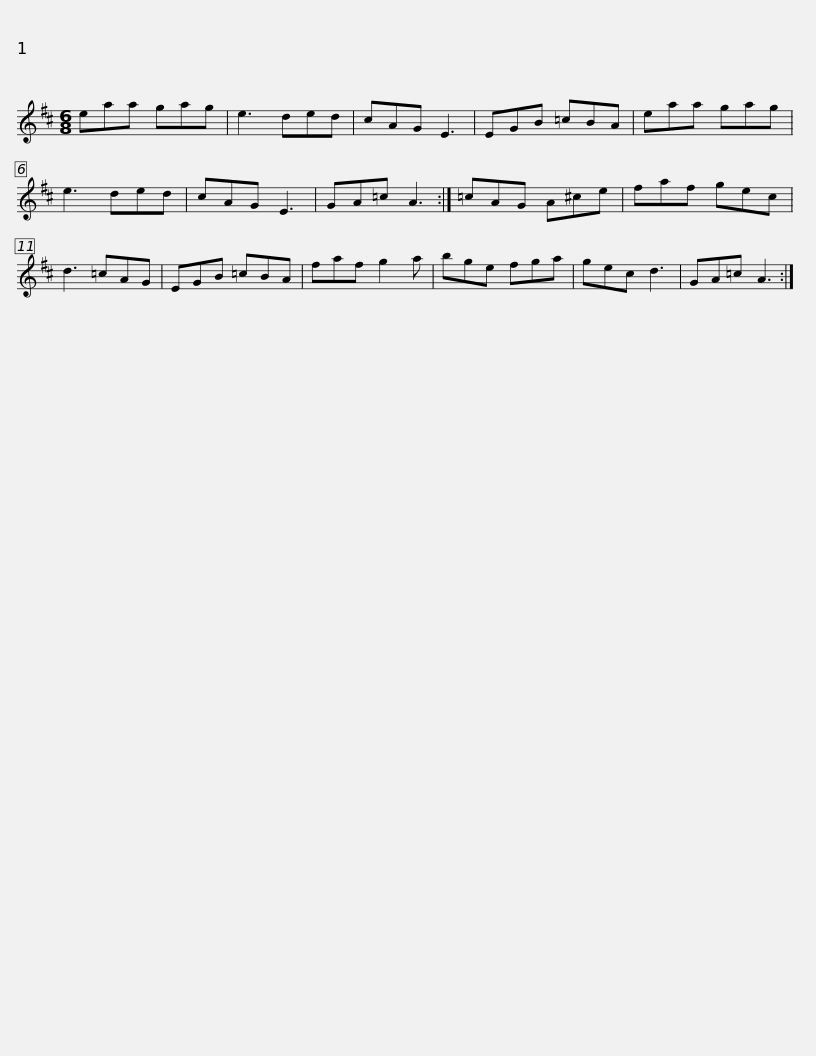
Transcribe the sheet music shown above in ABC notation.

X:1
L:1/8
M:6/8
I:linebreak $
K:D
V:1 treble
V:1
 eaa gag | e3 ded | cAG E3 | EGB =cBA | eaa gag | %5
 e3 ded | cAG E3 | GA=c A3 :|$ =cAG A^ce | faf gec | %10
 d3 =cAG | EGB =cBA | faf g2 a | bge fga | gec d3 |$ %15
 GA=c A3 :| %16
